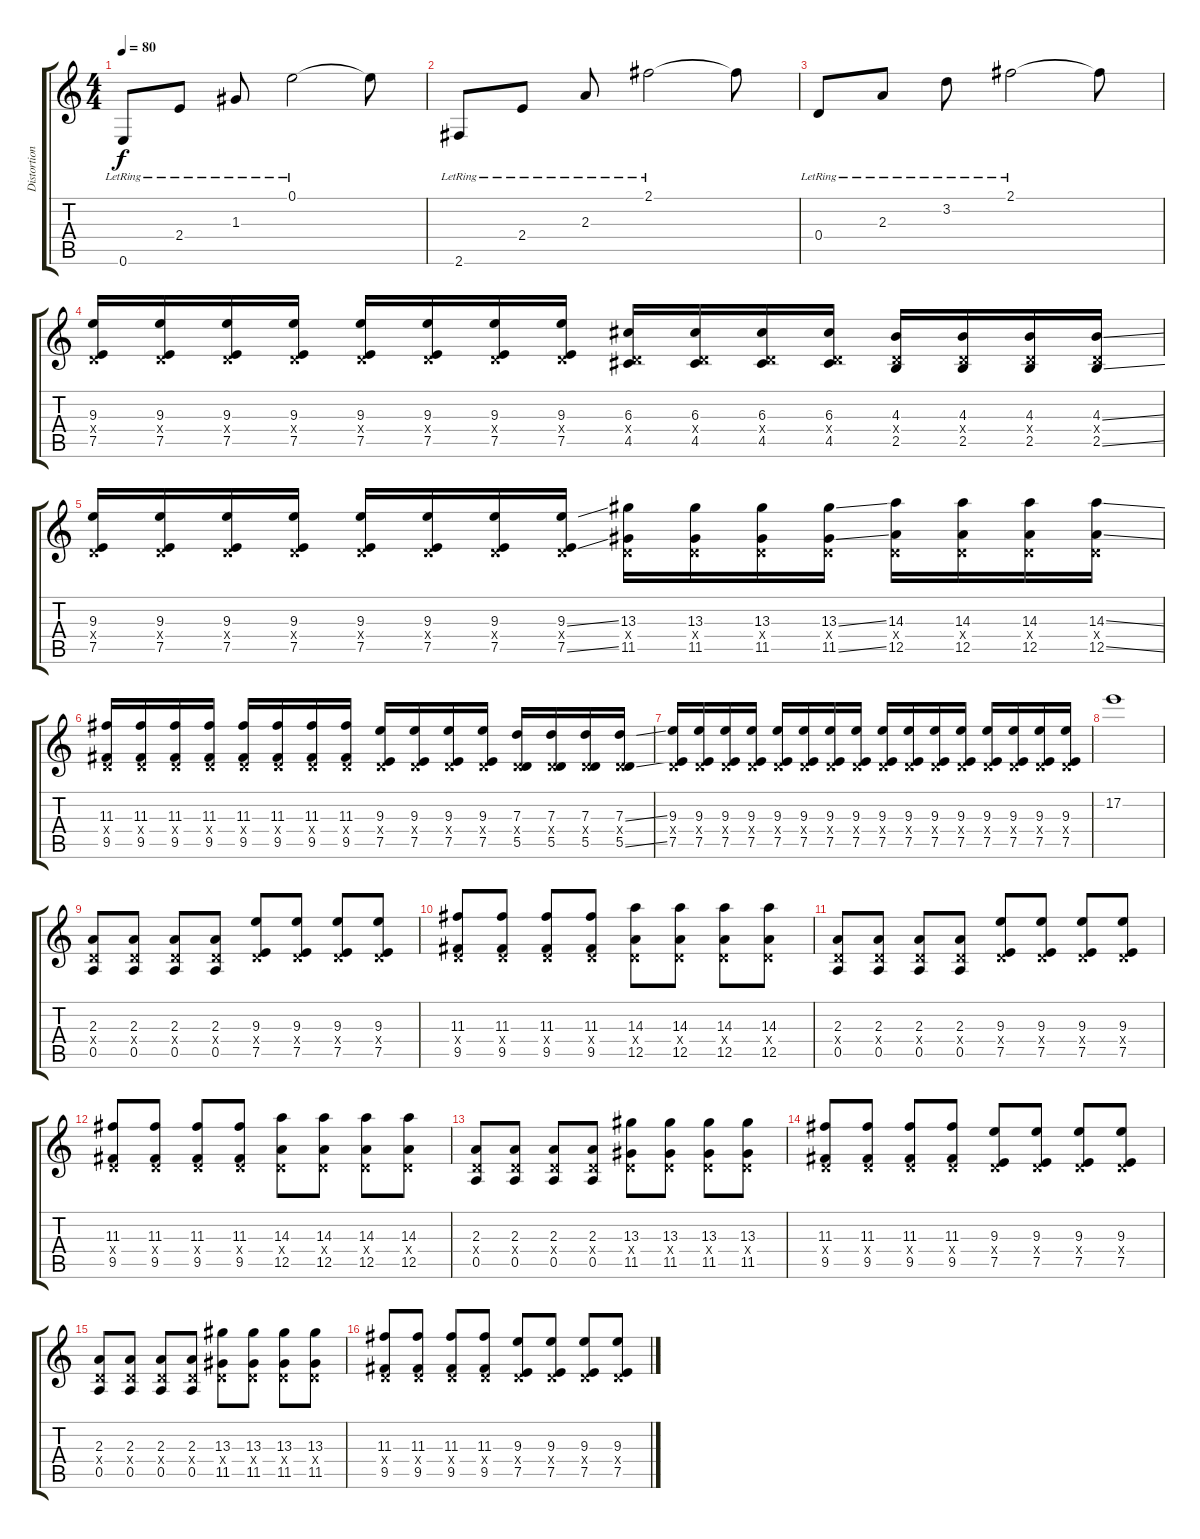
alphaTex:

\track ("Distortion Guitar 2" "Distortion") {instrument distortionguitar}
\staff {score tabs}
\tuning (E4 B3 G3 D3 A2 E2) {hide}
\ts (4 4)
\tempo 80
\clef g2
\ks c
0.6{lr}.8{dy f} 2.4{lr}.8 1.3{lr}.8 0.1{lr}.2 0.1{t}.8 |
2.6{lr}.8 2.4{lr}.8 2.3{lr}.8 2.1{lr}.2 2.1{t}.8 |
0.4{lr}.8 2.3{lr}.8 3.2{lr}.8 2.1{lr}.2 2.1{t}.8 |
(9.3 0.4{x} 7.5).16 (9.3 0.4{x} 7.5).16 (9.3 0.4{x} 7.5).16 (9.3 0.4{x} 7.5).16 (9.3 0.4{x} 7.5).16 (9.3 0.4{x} 7.5).16 (9.3 0.4{x} 7.5).16 (9.3 0.4{x} 7.5).16 (6.3 0.4{x} 4.5).16 (6.3 0.4{x} 4.5).16 (6.3 0.4{x} 4.5).16 (6.3 0.4{x} 4.5).16 (4.3 0.4{x} 2.5).16 (4.3 0.4{x} 2.5).16 (4.3 0.4{x} 2.5).16 (4.3{ss} 0.4{x} 2.5{ss}).16 |
(9.3 0.4{x} 7.5).16 (9.3 0.4{x} 7.5).16 (9.3 0.4{x} 7.5).16 (9.3 0.4{x} 7.5).16 (9.3 0.4{x} 7.5).16 (9.3 0.4{x} 7.5).16 (9.3 0.4{x} 7.5).16 (9.3{ss} 0.4{x} 7.5{ss}).16 (13.3 0.4{x} 11.5).16 (13.3 0.4{x} 11.5).16 (13.3 0.4{x} 11.5).16 (13.3{ss} 0.4{x} 11.5{ss}).16 (14.3 0.4{x} 12.5).16 (14.3 0.4{x} 12.5).16 (14.3 0.4{x} 12.5).16 (14.3{ss} 0.4{x} 12.5{ss}).16 |
(11.3 0.4{x} 9.5).16 (11.3 0.4{x} 9.5).16 (11.3 0.4{x} 9.5).16 (11.3 0.4{x} 9.5).16 (11.3 0.4{x} 9.5).16 (11.3 0.4{x} 9.5).16 (11.3 0.4{x} 9.5).16 (11.3 0.4{x} 9.5).16 (9.3 0.4{x} 7.5).16 (9.3 0.4{x} 7.5).16 (9.3 0.4{x} 7.5).16 (9.3 0.4{x} 7.5).16 (7.3 0.4{x} 5.5).16 (7.3 0.4{x} 5.5).16 (7.3 0.4{x} 5.5).16 (7.3{ss} 0.4{x} 5.5{ss}).16 |
(9.3 0.4{x} 7.5).16 (9.3 0.4{x} 7.5).16 (9.3 0.4{x} 7.5).16 (9.3 0.4{x} 7.5).16 (9.3 0.4{x} 7.5).16 (9.3 0.4{x} 7.5).16 (9.3 0.4{x} 7.5).16 (9.3 0.4{x} 7.5).16 (9.3 0.4{x} 7.5).16 (9.3 0.4{x} 7.5).16 (9.3 0.4{x} 7.5).16 (9.3 0.4{x} 7.5).16 (9.3 0.4{x} 7.5).16 (9.3 0.4{x} 7.5).16 (9.3 0.4{x} 7.5).16 (9.3 0.4{x} 7.5).16 |
17.2.1 |
(2.3 0.4{x} 0.5).8 (2.3 0.4{x} 0.5).8 (2.3 0.4{x} 0.5).8 (2.3 0.4{x} 0.5).8 (9.3 0.4{x} 7.5).8 (9.3 0.4{x} 7.5).8 (9.3 0.4{x} 7.5).8 (9.3 0.4{x} 7.5).8 |
(11.3 0.4{x} 9.5).8 (11.3 0.4{x} 9.5).8 (11.3 0.4{x} 9.5).8 (11.3 0.4{x} 9.5).8 (14.3 0.4{x} 12.5).8 (14.3 0.4{x} 12.5).8 (14.3 0.4{x} 12.5).8 (14.3 0.4{x} 12.5).8 |
(2.3 0.4{x} 0.5).8 (2.3 0.4{x} 0.5).8 (2.3 0.4{x} 0.5).8 (2.3 0.4{x} 0.5).8 (9.3 0.4{x} 7.5).8 (9.3 0.4{x} 7.5).8 (9.3 0.4{x} 7.5).8 (9.3 0.4{x} 7.5).8 |
(11.3 0.4{x} 9.5).8 (11.3 0.4{x} 9.5).8 (11.3 0.4{x} 9.5).8 (11.3 0.4{x} 9.5).8 (14.3 0.4{x} 12.5).8 (14.3 0.4{x} 12.5).8 (14.3 0.4{x} 12.5).8 (14.3 0.4{x} 12.5).8 |
(2.3 0.4{x} 0.5).8 (2.3 0.4{x} 0.5).8 (2.3 0.4{x} 0.5).8 (2.3 0.4{x} 0.5).8 (13.3 0.4{x} 11.5).8 (13.3 0.4{x} 11.5).8 (13.3 0.4{x} 11.5).8 (13.3 0.4{x} 11.5).8 |
(11.3 0.4{x} 9.5).8 (11.3 0.4{x} 9.5).8 (11.3 0.4{x} 9.5).8 (11.3 0.4{x} 9.5).8 (9.3 0.4{x} 7.5).8 (9.3 0.4{x} 7.5).8 (9.3 0.4{x} 7.5).8 (9.3 0.4{x} 7.5).8 |
(2.3 0.4{x} 0.5).8 (2.3 0.4{x} 0.5).8 (2.3 0.4{x} 0.5).8 (2.3 0.4{x} 0.5).8 (13.3 0.4{x} 11.5).8 (13.3 0.4{x} 11.5).8 (13.3 0.4{x} 11.5).8 (13.3 0.4{x} 11.5).8 |
(11.3 0.4{x} 9.5).8 (11.3 0.4{x} 9.5).8 (11.3 0.4{x} 9.5).8 (11.3 0.4{x} 9.5).8 (9.3 0.4{x} 7.5).8 (9.3 0.4{x} 7.5).8 (9.3 0.4{x} 7.5).8 (9.3 0.4{x} 7.5).8
